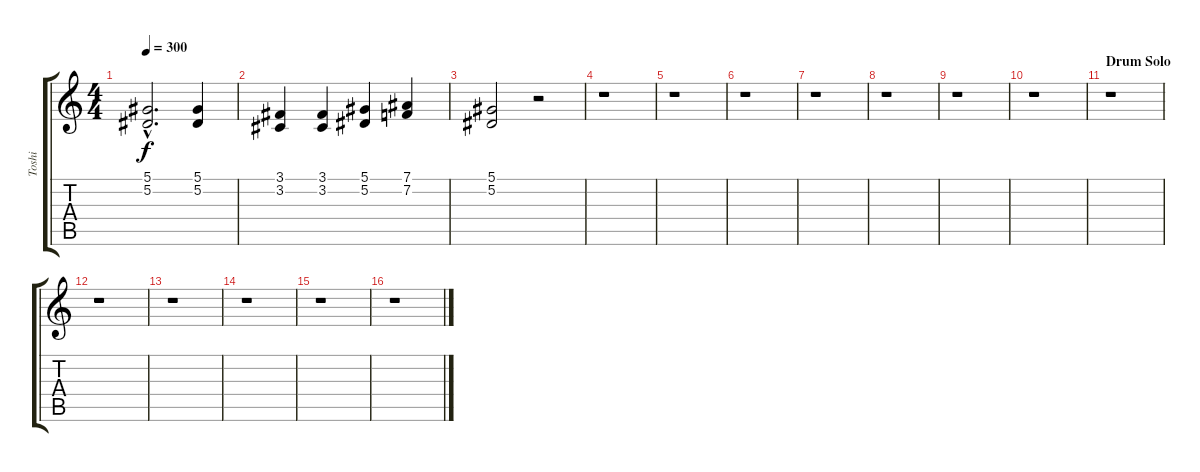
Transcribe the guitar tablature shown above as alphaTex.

\track ("Toshi" "Toshi") {instrument trumpet}
\staff {score tabs}
\tuning (Eb4 Bb3 Gb3 Db3 Ab2 Eb2) {hide}
\ts (4 4)
\tempo 300
\clef g2
\ks c
(5.1{hac} 5.2{hac}).2{d dy f} (5.1 5.2).4 |
(3.1 3.2).4 (3.1 3.2).4 (5.1 5.2).4 (7.1 7.2).4 |
(5.1 5.2).2 r.2 |
r.1 |
r.1 |
r.1 |
r.1 |
r.1 |
r.1 |
r.1 |
\section ("" "Drum Solo")
r.1 |
r.1 |
r.1 |
r.1 |
r.1 |
r.1
